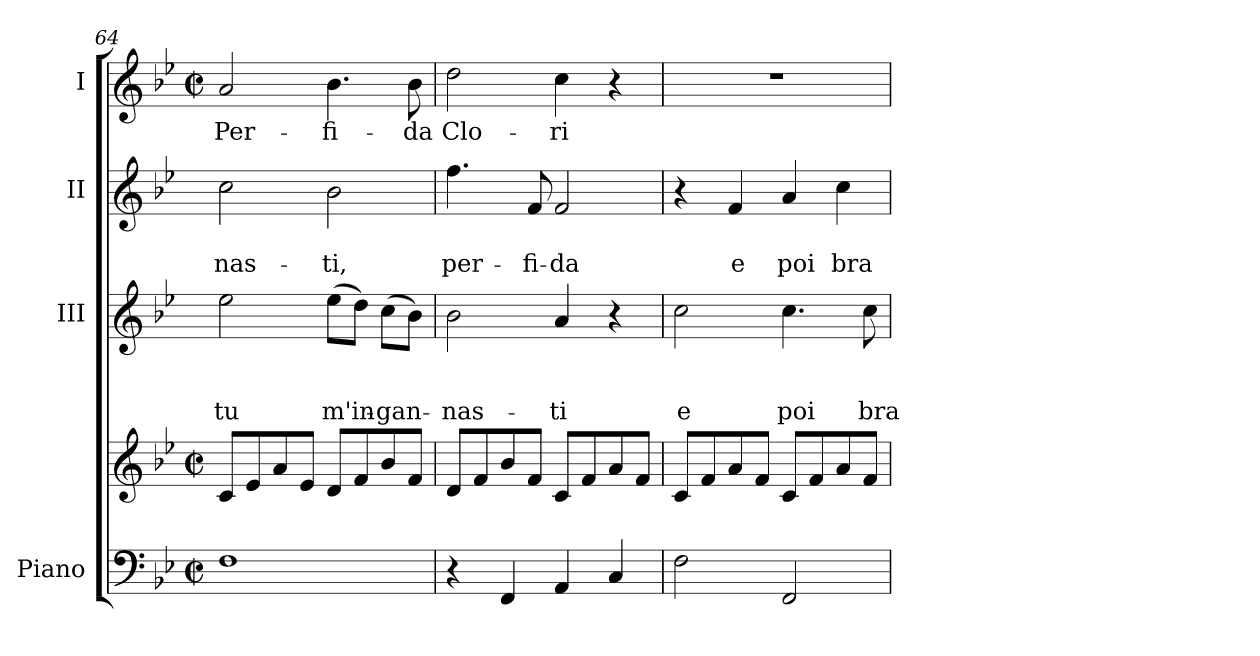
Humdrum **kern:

**kern	**kern	**kern	**text	**text	**text	**kern	**text	**text	**kern	**text
*part4	*part4	*part3	*part3	*part3	*part3	*part2	*part2	*part2	*part1	*part1
*staff5	*staff4	*staff3	*staff3	*staff3	*staff3	*staff2	*staff2	*staff2	*staff1	*staff1
*I"Piano	*	*I"III	*	*	*	*I"II	*	*	*I"I	*
*	*	*I'III	*	*	*	*I'II	*	*	*I'I	*
*clefF4	*clefG2	*clefG2	*	*	*	*clefG2	*	*	*clefG2	*
*k[b-e-]	*k[b-e-]	*k[b-e-]	*	*	*	*k[b-e-]	*	*	*k[b-e-]	*
*B-:	*B-:	*B-:	*	*	*	*B-:	*	*	*B-:	*
*M2/2	*M2/2	*	*	*	*	*	*	*	*M2/2	*
*met(c|)	*met(c|)	*	*	*	*	*	*	*	*met(c|)	*
=64	=64	=64	=64	=64	=64	=64	=64	=64	=64	=64
!	!	!	!	!	!LO:LY:b	!	!	!LO:LY:b	!	!LO:LY:b
1F	8c/L	2ee-\	.	.	tu	2cc\	.	-nas-	2a/	Per-
.	8e-/	.	.	.	.	.	.	.	.	.
.	8a/	.	.	.	.	.	.	.	.	.
.	8e-/J	.	.	.	.	.	.	.	.	.
!	!	!	!	!	!LO:LY:b	!	!	!LO:LY:b	!	!LO:LY:b
.	8d/L	(>8ee-\L	.	.	m'in-	2b-\	.	-ti,	4.b-\	-fi-
.	8f/	8dd\J)	.	.	.	.	.	.	.	.
!	!	!	!	!	!LO:LY:b	!	!	!	!	!
.	8b-/	(>8cc\L	.	.	-gan-	.	.	.	.	.
!	!	!	!	!	!	!	!	!	!	!LO:LY:b
.	8f/J	8b-\J)	.	.	.	.	.	.	8b-\	-da
!!LO:PB:g=z
=65	=65	=65	=65	=65	=65	=65	=65	=65	=65	=65
!	!	!	!	!	!LO:LY:b	!	!	!LO:LY:b	!	!LO:LY:b
4r	8d/L	2b-\	.	.	-nas-	4.ff\	.	per-	2dd\	Clo-
.	8f/	.	.	.	.	.	.	.	.	.
4FF/	8b-/	.	.	.	.	.	.	.	.	.
!	!	!	!	!	!	!	!	!LO:LY:b	!	!
.	8f/J	.	.	.	.	8f/	.	-fi-	.	.
!	!	!	!	!	!LO:LY:b	!	!	!LO:LY:b:rj	!	!LO:LY:b
4AA/	8c/L	4a/	.	.	-ti	2f/	.	-da	4cc\	-ri
.	8f/	.	.	.	.	.	.	.	.	.
4C/	8a/	4r	.	.	.	.	.	.	4r	.
.	8f/J	.	.	.	.	.	.	.	.	.
=66	=66	=66	=66	=66	=66	=66	=66	=66	=66	=66
!	!	!	!	!	!LO:LY:b	!	!	!	!	!
2F\	8c/L	2cc\	.	.	e	4r	.	.	1r	.
.	8f/	.	.	.	.	.	.	.	.	.
!	!	!	!	!	!	!	!	!LO:LY:b	!	!
.	8a/	.	.	.	.	4f/	.	e	.	.
.	8f/J	.	.	.	.	.	.	.	.	.
!	!	!	!	!	!LO:LY:b	!	!	!LO:LY:b	!	!
2FF/	8c/L	4.cc\	.	.	poi	4a/	.	poi	.	.
.	8f/	.	.	.	.	.	.	.	.	.
!	!	!	!	!	!	!	!	!LO:LY:b	!	!
.	8a/	.	.	.	.	4cc\	.	bra-	.	.
!	!	!	!	!	!LO:LY:b	!	!	!	!	!
.	8f/J	8cc\	.	.	bra-	.	.	.	.	.
=	=	=	=	=	=	=	=	=	=	=
*-	*-	*-	*-	*-	*-	*-	*-	*-	*-	*-
